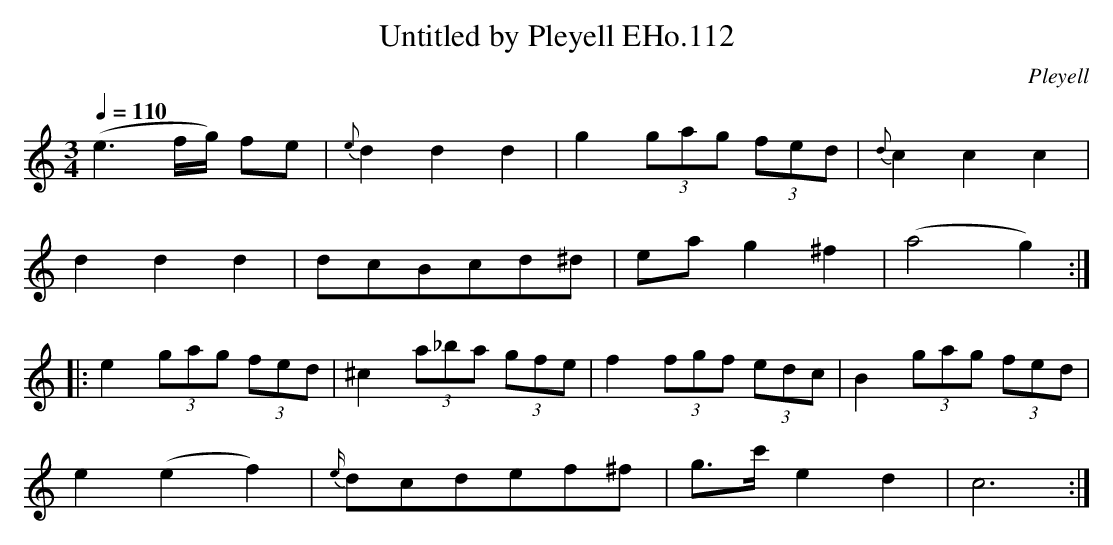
X:1
T:Untitled by Pleyell EHo.112
M:3/4
L:1/4
Q:1/4=110
C:Pleyell
K:C
(e>f/g//) f/e/|{e}ddd|g(3g/a/g/ (3f/e/d/|{d}ccc|
ddd|d/c/B/c/d/^d/|e/a/g^f|(a2g):|
|:e(3g/a/g/ (3f/e/d/|^c (3a/_b/a/ (3g/f/e/|f(3f/g/f/ (3e/d/c/|B (3g/a/g/ (3f/e/d/|
e(ef)|{e/}d/c/d/e/f/^f/|g/>c'/ ed|c3:|
